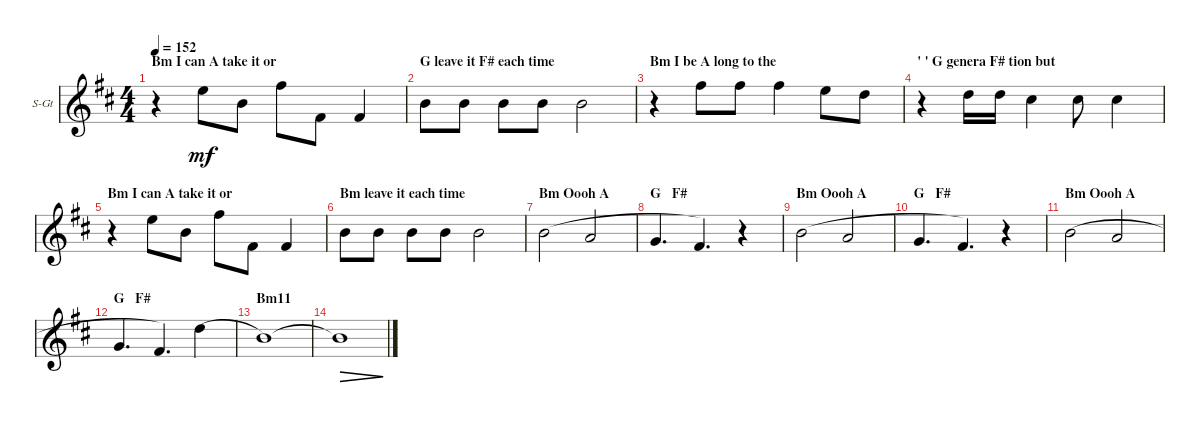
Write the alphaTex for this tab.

\bracketExtendMode groupsimilarinstruments
\firstSystemTrackNameOrientation horizontal
\otherSystemsTrackNameOrientation horizontal
\track ("Vocals - Richard Hell" "S-Gt") {instrument clarinet}
\staff {score}
\tuning (E4 B3 G3 D3 A2 E2)
\displaytranspose 12
\ts (4 4)
\section ("" "Bm I can A take it or")
\tempo 152
\clef g2
\ks d
r.4{dy mf} 0.1.8 0.2.8 2.1.8 4.4.8 4.4.4 |
\section ("" "G leave it F# each time")
4.3.8 4.3.8 4.3.8 4.3.8 4.3.2 |
\section ("" "Bm I be A long to the")
r.4 2.1.8 2.1.8 2.1.4 0.1.8 3.2.8 |
\section ("" "' ' G genera F# tion but")
r.4 3.2.16 3.2.16 2.2.4 2.2.8 2.2.4 |
\section ("" "Bm I can A take it or")
r.4 0.1.8 0.2.8 2.1.8 4.4.8 4.4.4 |
\section ("" "Bm leave it each time")
4.3.8 4.3.8 4.3.8 4.3.8 4.3.2 |
\section ("" "Bm Oooh A")
4.3.2{legatoorigin} 2.3.2{legatoorigin} |
\section ("" "G   F#")
0.3.4{d legatoorigin} 4.4.4{d} r.4 |
\section ("" "Bm Oooh A")
4.3.2{legatoorigin} 2.3.2{legatoorigin} |
\section ("" "G   F#")
0.3.4{d legatoorigin} 4.4.4{d} r.4 |
\section ("" "Bm Oooh A")
4.3.2{legatoorigin} 2.3.2{legatoorigin} |
\section ("" "G   F#")
0.3.4{d legatoorigin} 4.4.4{d} 3.2.4{legatoorigin} |
\section ("" "Bm11")
0.2.1 |
0.2{t}.1{dec}
